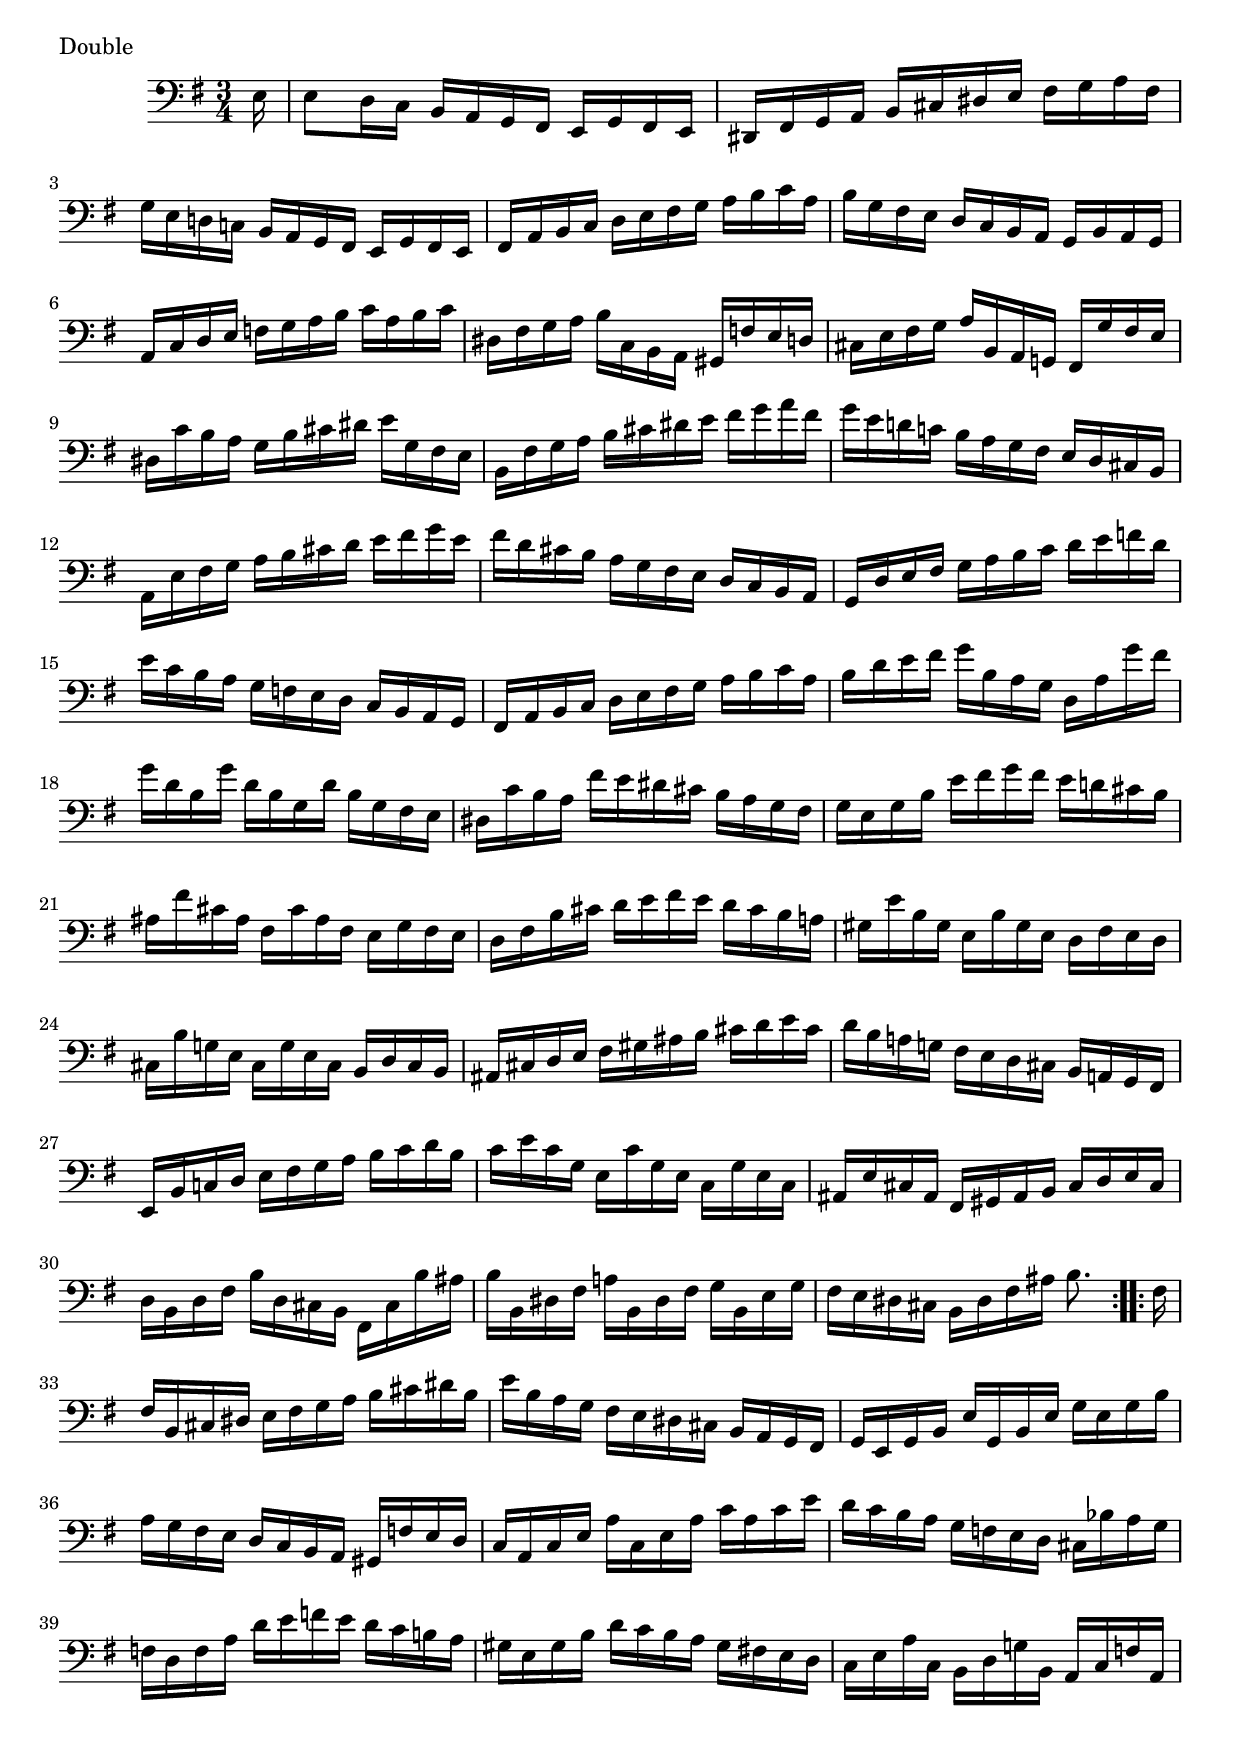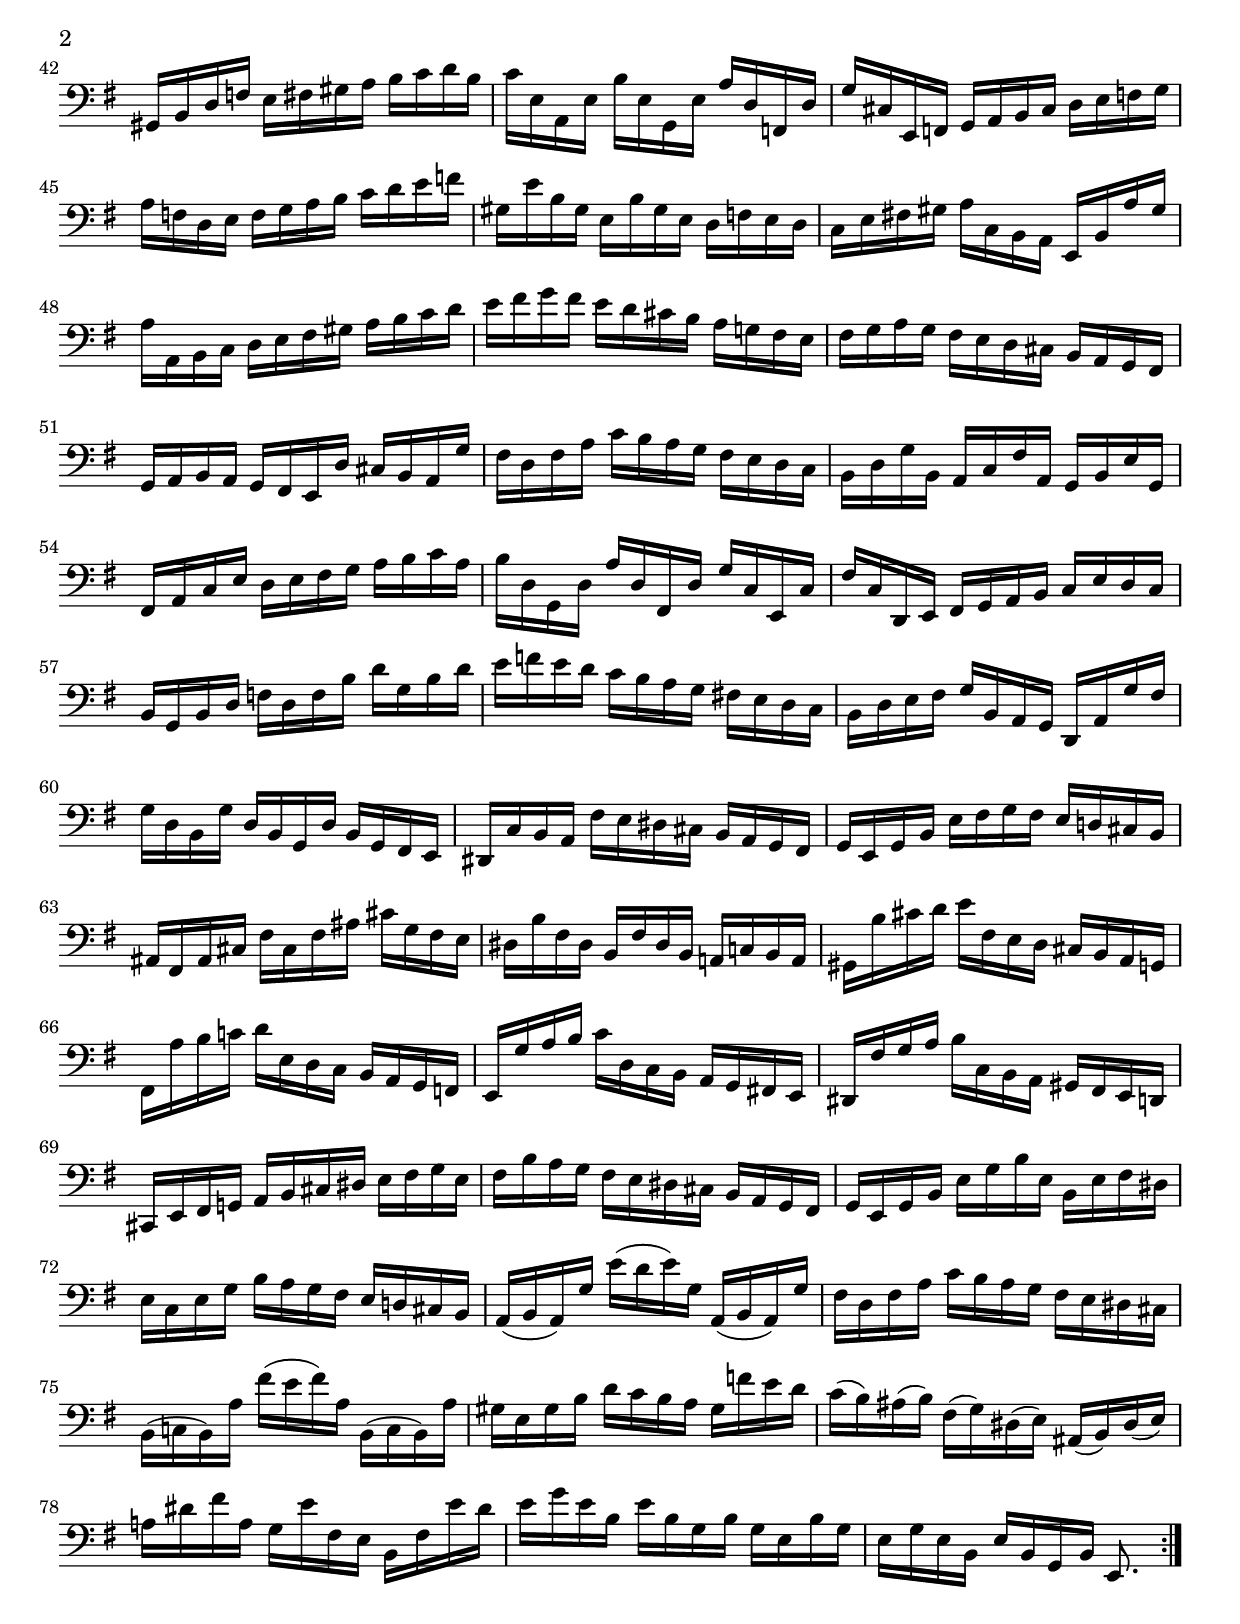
\version "2.24.3"

% Movement 4, Double

\version "2.24.3"

ivA =  { 
  b'16 |
  % 1
  b'8  a'16  g'16  fis'16  e'16  d'16  cis'16  b16  d'16  
  cis'16  b16  |
  % 2
  ais16  cis'16  d'16  e'16  fis'16  gis'16  ais'16  b'16  
  cis''16  d''16  e''16  cis''16  |
  % 3
  d''16  b'16  a'!16  g'!16  fis'16  e'16  d'16  cis'16  b16  
  d'16  cis'16  b16  |
  % 4
  cis'16  e'16  fis'16  g'16  a'16  b'16  cis''16  d''16  
  e''16  fis''16  g''16  e''16  |
  % 5
  fis''16  d''16  cis''16  b'16  a'16  g'16  fis'16  e'16  
  d'16  fis'16  e'16  d'16  |
  % 6
  e'16  g'16  a'16  b'16  c''16  d''16  e''16  fis''16  g''16 
   e''16  fis''16  g''16  |
  % 7
  ais'16  cis''16  d''16  e''16  fis''16  g'16  fis'16  e'16  
  dis'16  c''16  b'16  a'16  |
  % 8
  gis'16  b'16  cis''16  d''16  e''16  fis'16  e'16  d'!16  
  cis'16  d''16  cis''16  b'16  |
  % 9
  ais'16  g''16  fis''16  e''16  d''16  fis''16  gis''16  
  ais''16  b''16  d''16  cis''16  b'16  |
  % 10
  fis'16  cis''16  d''16  e''16  fis''16  gis''16  ais''16  
  b''16  cis'''16  d'''16  e'''16  cis'''16  |
  % 11
  d'''16  b''16  a''!16  g''!16  fis''16  e''16  d''16  cis''16 
   b'16  a'16  gis'16  fis'16  |
  % 12
  e'16  b'16  cis''16  d''16  e''16  fis''16  gis''16  a''16  
  b''16  cis'''16  d'''16  b''16  |
  % 13
  cis'''16  a''16  gis''16  fis''16  e''16  d''16  cis''16  
  b'16  a'16  g'16  fis'16  e'16  |
  % 14
  d'16  a'16  b'16  cis''16  d''16  e''16  fis''16  g''16  
  a''16  b''16  c'''16  a''16  |
  % 15
  b''16  g''16  fis''16  e''16  d''16  c''16  b'16  a'16  
  g'16  fis'16  e'16  d'16  |
  % 16
  cis'16  e'16  fis'16  g'16  a'16  b'16  cis''16  d''16  
  e''16  fis''16  g''16  e''16  |
  % 17
  fis''16  a''16  b''16  cis'''16  d'''16  fis''16  e''16  
  d''16  a'16  e''16  d'''16  cis'''16  |
  % 18
  d'''16  a''16  fis''16  d'''16  a''16  fis''16  d''16  
  a''16  fis''16  d''16  cis''16  b'16  |
  % 19
  ais'16  g''16  fis''16  e''16  cis'''16  b''16  ais''16  
  gis''16  fis''16  e''16  d''16  cis''16  |
  % 20
  d''16  b'16  d''16  fis''16  b''16  cis'''16  d'''16  
  cis'''16  b''16  a''!16  gis''16  fis''16  |
  % 21
  eis''16  cis'''16  gis''16  eis''16  cis''16  gis''16  eis''16  
  cis''16  b'16  d''16  cis''16  b'16  |
  % 22
  a'16  cis''16  fis''16  gis''16  a''16  b''16  cis'''16  
  b''16  a''16  gis''16  fis''16  e''!16  |
  % 23
  dis''16  b''16  fis''16  dis''16  b'16  fis''16  dis''16  
  b'16  a'16  cis''16  b'16  a'16  |
  % 24
  gis'16  fis''16  d''!16  b'16  gis'16  d''16  b'16  gis'16  
  fis'16  a'16  gis'16  fis'16  |
  % 25
  eis'16  gis'16  a'16  b'16  cis''16  dis''16  eis''16  fis''16  
  gis''16  a''16  b''16  gis''16  |
  % 26
  a''16  fis''16  e''!16  d''!16  cis''16  b'16  a'16  gis'16  
  fis'16  e'!16  d'16  cis'16  |
  % 27
  b16  fis'16  g'!16  a'16  b'16  cis''16  d''16  e''16  
  fis''16  g''16  a''16  fis''16  |
  % 28
  g''16  b''16  g''16  d''16  b'16  g''16  d''16  b'16  g'16  
  d''16  b'16  g'16  |
  % 29
  eis'16  b'16  gis'16  eis'16  cis'16  dis'16  eis'16  fis'16  
  gis'16  a'16  b'16  gis'16  |
  % 30
  a'16  fis'16  a'16  cis''16  fis''16  a'16  gis'16  fis'16  
  cis'16  gis'16  fis''16  eis''16  |
  % 31
  fis''16  fis'16  ais'16  cis''16  e''!16  fis'16  ais'16  
  cis''16  d''16  fis'16  b'16  d''16  |
  % 32
  cis''16  b'16  ais'16  gis'16  fis'16  ais'16  cis''16  
  eis''16  \set autoBeaming = ##f fis''8.

  \set autoBeaming = ##t cis''16  |
  % 33
  cis''16  fis'16  gis'16  ais'16  b'16  cis''16  d''16  
  e''16  fis''16  gis''16  ais''16  fis''16  |
  % 34
  b''16  fis''16  e''16  d''16  cis''16  b'16  ais'16  gis'16 
  fis'16  e'16  d'16  cis'16  |
  % 35
  d'16  b16  d'16  fis'16  b'16  d'16  fis'16  b'16  d''16  
  b'16  d''16  fis''16  |
  % 36
  e''16  d''16  cis''16  b'16  a'16  g'16  fis'16  e'16  
  dis'16  c''16  b'16  a'16  |
  % 37
  g'16  e'16  g'16  b'16  e''16  g'16  b'16  e''16  g''16  
  e''16  g''16  b''16  |
  % 38
  a''16  g''16  fis''16  e''16  d''16  c''16  b'16  a'16  
  gis'16  f''16  e''16  d''16  |
  % 39
  c''16  a'16  c''16  e''16  a''16  b''16  c'''16  b''16  
  a''16  g''16  fis''!16  e''16  |
  % 40
  dis''16  b'16  dis''16  fis''16  a''16  g''16  fis''16  
  e''16  dis''16  cis''!16  b'16  a'16  |
  % 41
  g'16  b'16  e''16  g'16  fis'16  a'16  d''!16  fis'16  e'16  
  g'16  c''16  e'16  |
  % 42
  dis'16  fis'16  a'16  c''16  b'16  cis''16  dis''16  e''16  
  fis''16  g''16  a''16  fis''16  |
  % 43
  g''16  b'16  e'16  b'16  fis''16  b'16  d'16  b'16  e''16  
  a'16  c'16  a'16  |
  % 44
  d''16  gis'16  b16  c'16  d'16  e'16  fis'16  gis'16  a'16  
  b'16  c''16  d''16  |
  % 45
  e''16  c''16  a'16  b'16  c''16  d''16  e''16  fis''16  
  g''16  a''16  b''16  c'''16  |
  % 46
  dis''16  b''16  fis''16  dis''16  b'16  fis''16  dis''16  
  b'16  a'16  c''16  b'16  a'16  |
  % 47
  g'16  b'16  cis''!16  dis''16  e''16  g'16  fis'16  e'16  
  b16  fis'16  e''16  dis''16  |
  % 48
  e''16  e'16  fis'16  g'16  a'16  b'16  cis''16  dis''16  
  e''16  fis''16  g''16  a''16  |
  % 49
  b''16  cis'''16  d'''16  cis'''16  b''16  a''16  gis''16  
  fis''16  e''16  d''!16  cis''16  b'16  |
  % 50
  cis''16  d''16  e''16  d''16  cis''16  b'16  a'16  gis'16  
  fis'16  e'16  d'16  cis'16  |
  % 51
  d'16  e'16  fis'16  e'16  d'16  cis'16  b16  a'16  gis'16  
  fis'16  e'16  d''16  |
  % 52
  cis''16  a'16  cis''16  e''16  g''16  fis''16  e''16  d''16 
  cis''16  b'16  a'16  g'16  |
  % 53
  fis'16  a'16  d''16  fis'16  e'16  g'16  cis''16  e'16  
  d'16  fis'16  b'16  d'16  |
  % 54
  cis'16  e'16  g'16  b'16  a'16  b'16  cis''16  d''16  e''16 
  fis''16  g''16  e''16  |
  % 55
  fis''16  a'16  d'16  a'16  e''16  a'16  cis'16  a'16  d''16 
  g'16  b16  g'16  |
  % 56
  cis''16  g'16  a16  b16  cis'16  d'16  e'16  fis'16  g'16  
  b'16  a'16  g'16  |
  % 57
  fis'16  d'16  fis'16  a'16  c''16  a'16  c''16  fis''16  
  a''16  d''16  fis''16  a''16  |
  % 58
  b''16  c'''16  b''16  a''16  g''16  fis''16  e''16  d''16  
  cis''!16  b'16  a'16  g'16  |
  % 59
  fis'16  a'16  b'16  cis''16  d''16  fis'16  e'16  d'16  a16 
  e'16  d''16  cis''16  |
  % 60
  d''16  a'16  fis'16  d''16  a'16  fis'16  d'16  a'16  
  fis'16  d'16  cis'16  b16  |
  % 61
  ais16  g'16  fis'16  e'16  cis''16  b'16  ais'16  gis'16  
  fis'16  e'16  d'16  cis'16  |
  % 62
  d'16  b16  d'16  fis'16  b'16  cis''16  d''16  cis''16  
  b'16  a'!16  gis'16  fis'16  |
  % 63
  eis'16  cis'16  eis'16  gis'16  cis''16  gis'16  cis''16  eis''16 
  gis''16  d''16  cis''16  b'16  |
  % 64
  ais'16  fis''16  cis''16  ais'16  fis'16  cis''16  ais'16  
  fis'16  e'!16  g'!16  fis'16  e'16  |
  % 65
  dis'16  fis''16  gis''16  a''16  b''16  cis''16  b'16  a'16 
  gis'16  fis'16  e'16  d'16  |
  % 66
  cis'16  e''16  fis''16  g''!16  a''16  b'16  a'16  g'16  
  fis'16  e'16  d'16  c'16  |
  % 67
  b16  d''16  e''16  fis''16  g''16  a'16  g'16  fis'16  e'16 
  d'16  cis'!16  b16  |
  % 68
  ais16  cis''16  d''16  e''16  fis''16  g'16  fis'16  e'16  
  dis'16  cis'16  b16  a16  |
  % 69
  gis16  b16  cis'16  d'!16  e'16  fis'16  gis'16  ais'16  
  b'16  cis''16  d''16  b'16  |
  % 70
  cis''16  fis''16  e''16  d''16  cis''16  b'16  ais'16  
  gis'16  fis'16  e'16  d'16  cis'16  |
  % 71
  d'16  b16  d'16  fis'16  b'16  d''16  fis''16  b'16  fis'16 
  b'16  cis''16  ais'16  |
  % 72
  b'16  g'16  b'16  d''16  fis''16  e''16  d''16  cis''16  
  b'16  a'!16  gis'16  fis'16  |
  % 73
  e'16(  fis'16   e'16)  d''16  b''16(  a''16   b''16)  d''16
  e'16(  fis'16   e'16)  d''16  |
  % 74
  cis''16  a'16  cis''16  e''16  g''16  fis''16  e''16  d''16 
  cis''16  b'16  ais'16  gis'16  |
  % 75
  fis'16(  g'!16  fis'16)  e''16  cis'''16(  b''16   cis'''16)  e''16
  fis'16(  g'16   fis'16)  e''16  |
  % 76
  dis''16  b'16  dis''16  fis''16  a''16  g''16  fis''16  
  e''16  dis''16  c'''16  b''16  a''16  |
  % 77
  g''16(   fis''16)  eis''16(   fis''16)  cis''16(   d''16)  ais'16(  
   b'16)  eis'16(   fis'16)  ais'16(   b'16)  |
  % 78
  e''!16  ais''16  cis'''16  e''16  d''16  b''16  cis''16  
  b'16  fis'16  cis''16  b''16  ais''16  |
  % 79
  b''16  d'''16  b''16  fis''16  b''16  fis''16  d''16  
  fis''16  d''16  b'16  fis''16  d''16  |
  % 80
  b'16  d''16  b'16  fis'16  b'16  fis'16  d'16  fis'16  
  b8.
} 

ivStaff = \context Staff <<
  \context Voice=A \ivA
>>


ivCelloGlobal =   {
  \clef "bass"
  \key g\major
  \time 3/4
  \repeat "volta" 2 {
    \partial 16
    s16 | s2.*31 | s16*11
  }

  \repeat "volta" 2 {
    s16 | s2.*47 | s16*11
  }
}

ivCelloScripts =  {
}

ivCelloStaff =  \context Staff <<
   \transpose c' f, \ivStaff
  \ivCelloGlobal
  \ivCelloScripts
>>

\score {
  \ivCelloStaff
  \layout { }
  
  \midi {
    \tempo 4 = 109
    }


  \header {
    piece = "Double"
    opus = ""
  }
}

